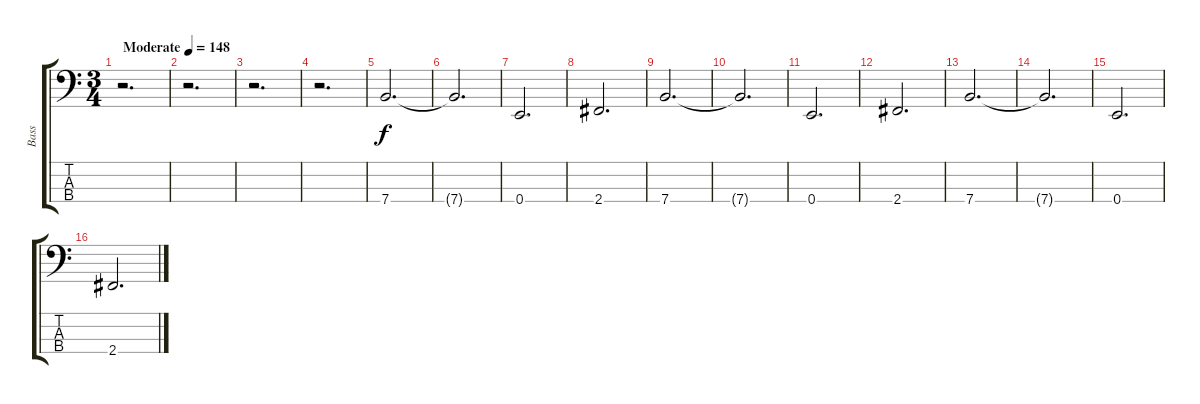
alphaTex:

\track ("Bass" "Bass") {instrument fretlessbass}
\staff {score tabs}
\tuning (G2 D2 A1 E1) {hide}
\ts (3 4)
\tempo (148 "Moderate")
\clef f4
\ks c
r.2{d dy f instrument fretlessbass} |
r.2{d} |
r.2{d} |
r.2{d} |
7.4.2{d} |
7.4{t}.2{d} |
0.4.2{d} |
2.4.2{d} |
7.4.2{d} |
7.4{t}.2{d} |
0.4.2{d} |
2.4.2{d} |
7.4.2{d} |
7.4{t}.2{d} |
0.4.2{d} |
2.4.2{d}
